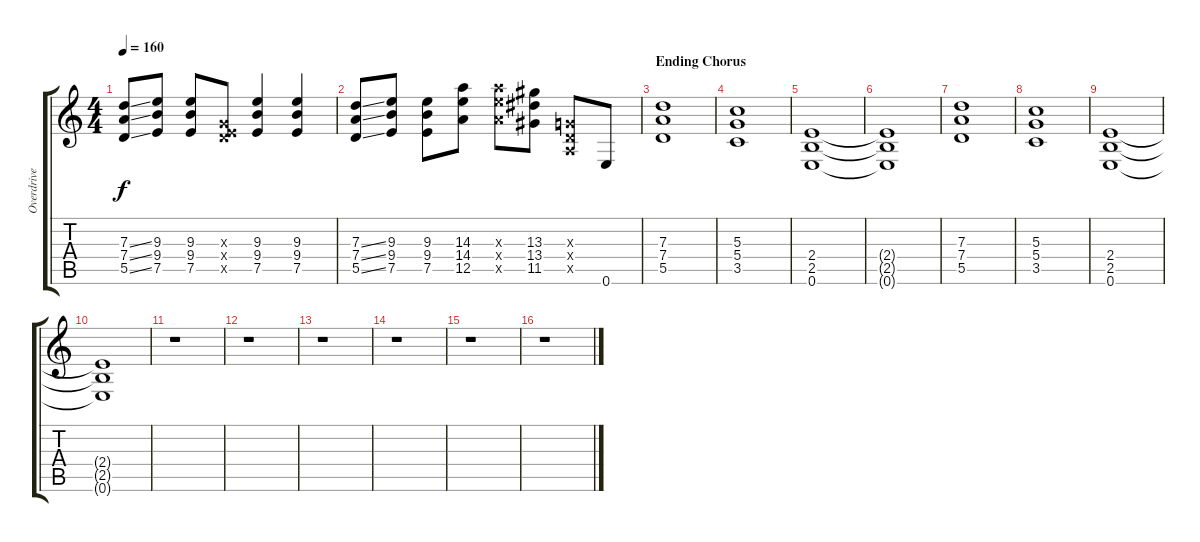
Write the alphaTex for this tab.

\track ("Overdrive" "Overdrive") {instrument overdrivenguitar}
\staff {score tabs}
\tuning (E4 B3 G3 D3 A2 E2) {hide}
\ts (4 4)
\tempo 160
\clef g2
\ks c
(7.3{ss} 7.4{ss} 5.5{ss}).8{dy f} (9.3 9.4 7.5).8 (9.3 9.4 7.5).8 (0.3{x} 0.4{x} 7.5{x}).8 (9.3 9.4 7.5).4 (9.3 9.4 7.5).4 |
(7.3{ss} 7.4{ss} 5.5{ss}).8 (9.3 9.4 7.5).8 (9.3 9.4 7.5).8 (14.3 14.4 12.5).8 (14.3{x} 14.4{x} 12.5{x}).8 (13.3 13.4 11.5).8 (0.3{x} 0.4{x} 0.5{x}).8 0.6.8 |
\section ("" "Ending Chorus")
(7.3 7.4 5.5).1 |
(5.3 5.4 3.5).1 |
(2.4 2.5 0.6).1 |
(2.4{t} 2.5{t} 0.6{t}).1 |
(7.3 7.4 5.5).1 |
(5.3 5.4 3.5).1 |
(2.4 2.5 0.6).1 |
(2.4{t} 2.5{t} 0.6{t}).1 |
r.1 |
r.1 |
r.1 |
r.1 |
r.1 |
r.1
